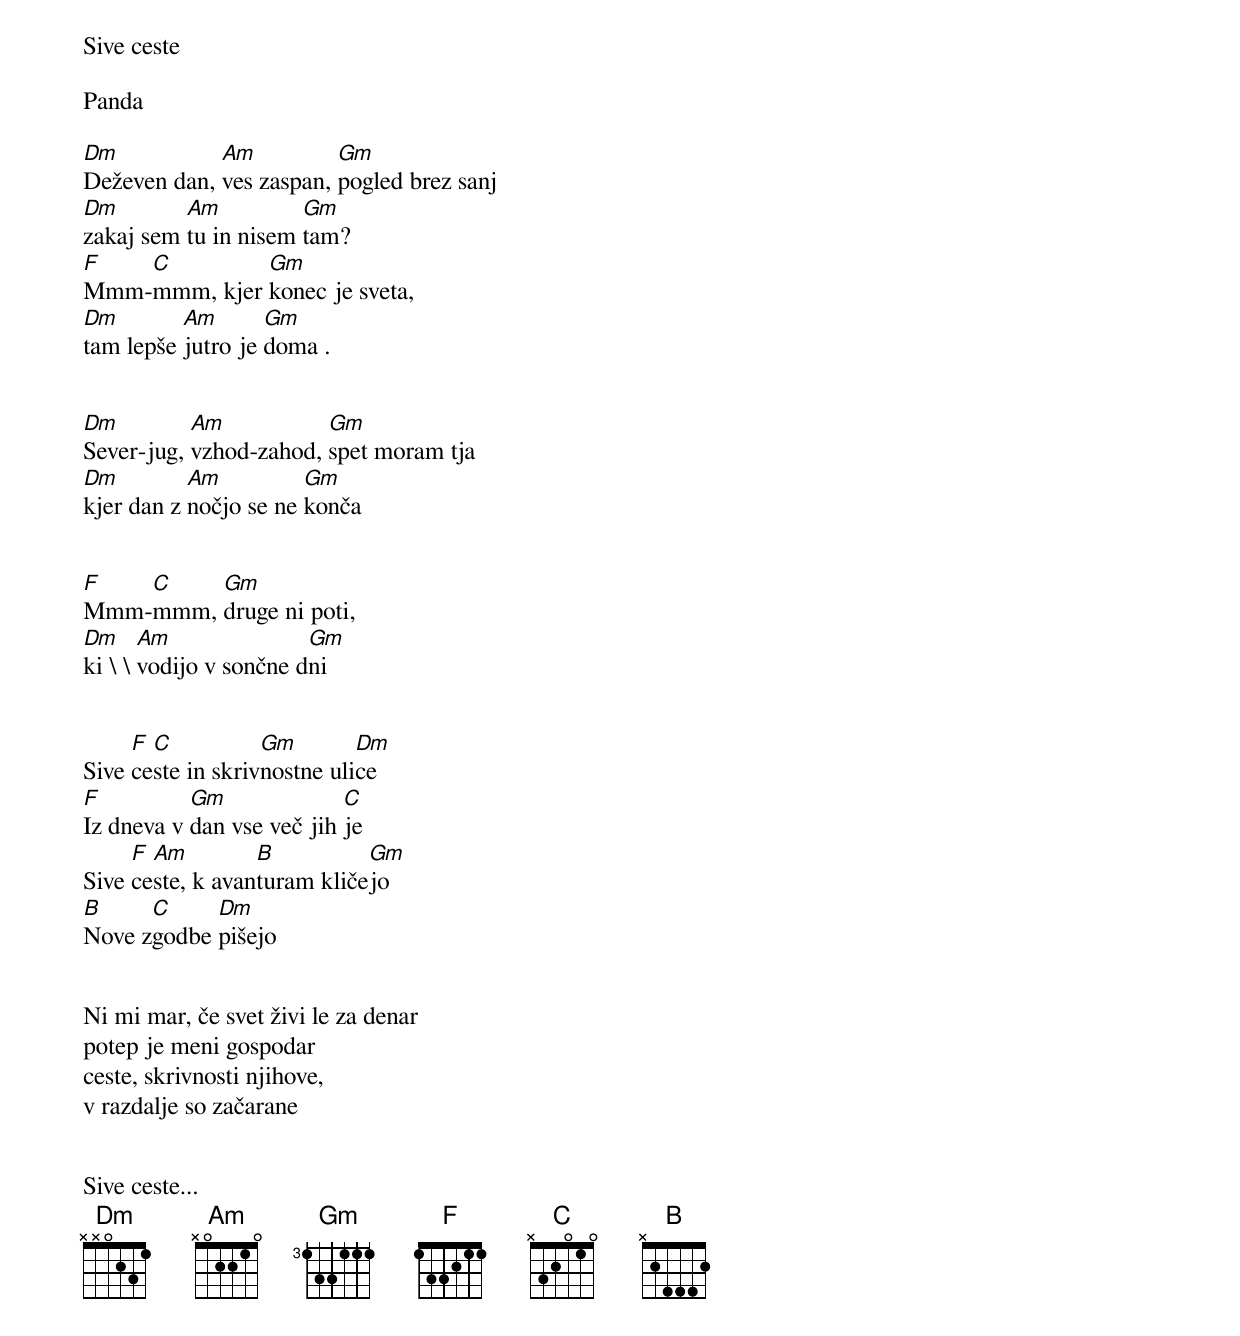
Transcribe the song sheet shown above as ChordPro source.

Sive ceste

Panda

[Dm]Deževen dan, [Am]ves zaspan, [Gm]pogled brez sanj
[Dm]zakaj sem [Am]tu in nisem [Gm]tam?
[F]Mmm-[C]mmm, kjer [Gm]konec je sveta,
[Dm]tam lepše [Am]jutro je [Gm]doma .


[Dm]Sever-jug, [Am]vzhod-zahod, [Gm]spet moram tja
[Dm]kjer dan z [Am]nočjo se ne [Gm]konča


[F]Mmm-[C]mmm, [Gm]druge ni poti,
[Dm]ki \ \ [Am]vodijo v sončne d[Gm]ni


Sive [F]ce[C]ste in skriv[Gm]nostne uli[Dm]ce
[F]Iz dneva v [Gm]dan vse več jih [C]je
Sive [F]ce[Am]ste, k avan[B]turam kliče[Gm]jo
[B]Nove z[C]godbe [Dm]pišejo


Ni mi mar, če svet živi le za denar
potep je meni gospodar
ceste, skrivnosti njihove,
v razdalje so začarane


Sive ceste...
